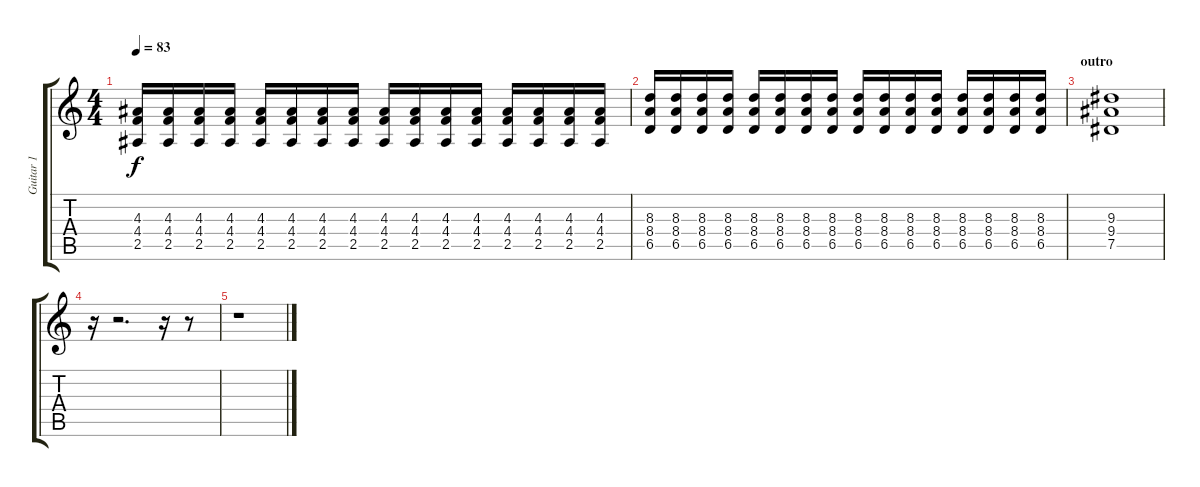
\track ("Guitar 1" "Guitar 1") {instrument distortionguitar}
\staff {score tabs}
\tuning (Eb4 Bb3 Gb3 Db3 Ab2 Eb2) {hide}
\ts (4 4)
\tempo 83
\clef g2
\ks c
(4.3 4.4 2.5).16{dy f} (4.3 4.4 2.5).16 (4.3 4.4 2.5).16 (4.3 4.4 2.5).16 (4.3 4.4 2.5).16 (4.3 4.4 2.5).16 (4.3 4.4 2.5).16 (4.3 4.4 2.5).16 (4.3 4.4 2.5).16 (4.3 4.4 2.5).16 (4.3 4.4 2.5).16 (4.3 4.4 2.5).16 (4.3 4.4 2.5).16 (4.3 4.4 2.5).16 (4.3 4.4 2.5).16 (4.3 4.4 2.5).16 |
(8.3 8.4 6.5).16 (8.3 8.4 6.5).16 (8.3 8.4 6.5).16 (8.3 8.4 6.5).16 (8.3 8.4 6.5).16 (8.3 8.4 6.5).16 (8.3 8.4 6.5).16 (8.3 8.4 6.5).16 (8.3 8.4 6.5).16 (8.3 8.4 6.5).16 (8.3 8.4 6.5).16 (8.3 8.4 6.5).16 (8.3 8.4 6.5).16 (8.3 8.4 6.5).16 (8.3 8.4 6.5).16 (8.3 8.4 6.5).16 |
\section ("" "outro")
(9.3 9.4 7.5).1 |
r.16 r.2{d} r.16 r.8 |
r.1
